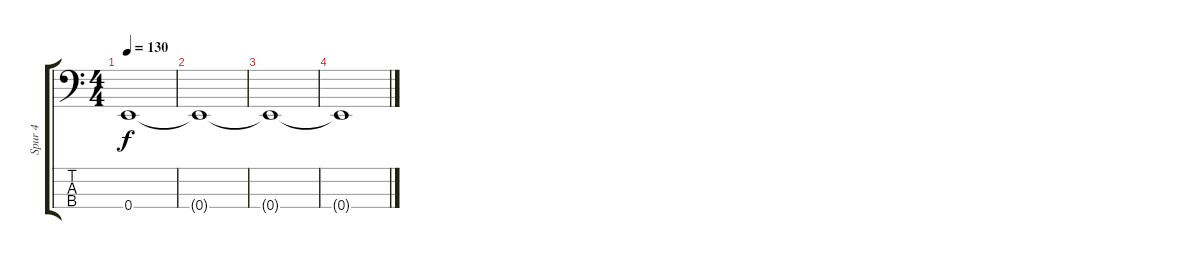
\track ("Spur 4" "Spur 4") {instrument electricbassfinger}
\staff {score tabs}
\tuning (G2 D2 A1 E1) {hide}
\ts (4 4)
\tempo 130
\clef f4
\ks c
0.4.1{dy f} |
0.4{t}.1 |
0.4{t}.1 |
0.4{t}.1
